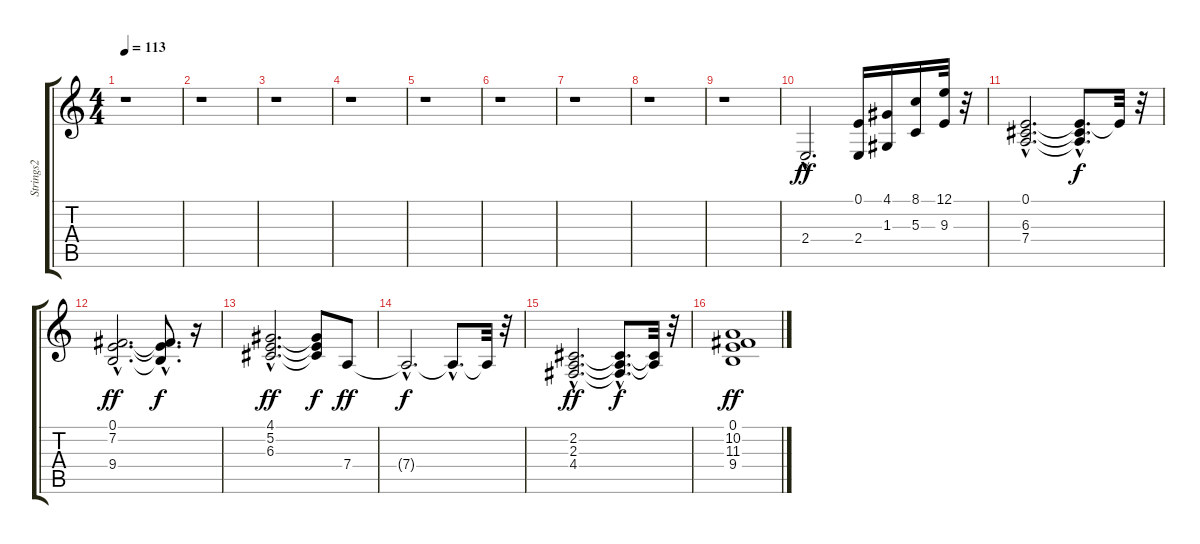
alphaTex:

\track ("Strings2" "Strings2") {instrument stringensemble2}
\staff {score tabs}
\tuning (E4 B3 G3 D3 A2 E2) {hide}
\ts (4 4)
\tempo 113
\clef g2
\ks c
r.1{dy f} |
r.1 |
r.1 |
r.1 |
r.1 |
r.1 |
r.1 |
r.1 |
r.1 |
2.4{hac}.2{d dy ff} (0.1 2.4).16 (4.1 1.3).16 (8.1 5.3).16 (12.1 9.3).32 r.32 |
(0.1{hac} 6.3{hac} 7.4{hac}).2{d} (0.1{hac t} 6.3{hac t} 7.4{hac t}).8{d dy f} 0.1{t}.32 r.32 |
(0.1{hac} 7.2{hac} 9.4{hac}).2{d dy ff} (0.1{hac t} 7.2{hac t} 9.4{hac t}).8{d dy f} r.16 |
(4.1{hac} 5.2{hac} 6.3{hac}).2{d dy ff} (4.1{t} 5.2{t} 6.3{t}).8{dy f} 7.4.8{dy ff} |
7.4{hac t}.2{d dy f} 7.4{hac t}.8{d} 7.4{t}.32 r.32 |
(2.2{hac} 2.3{hac} 4.4{hac}).2{d dy ff} (2.2{hac t} 2.3{hac t} 4.4{hac t}).8{d dy f} (2.2{t} 2.3{t}).32 r.32 |
(0.1 10.2 11.3 9.4).1{dy ff}
